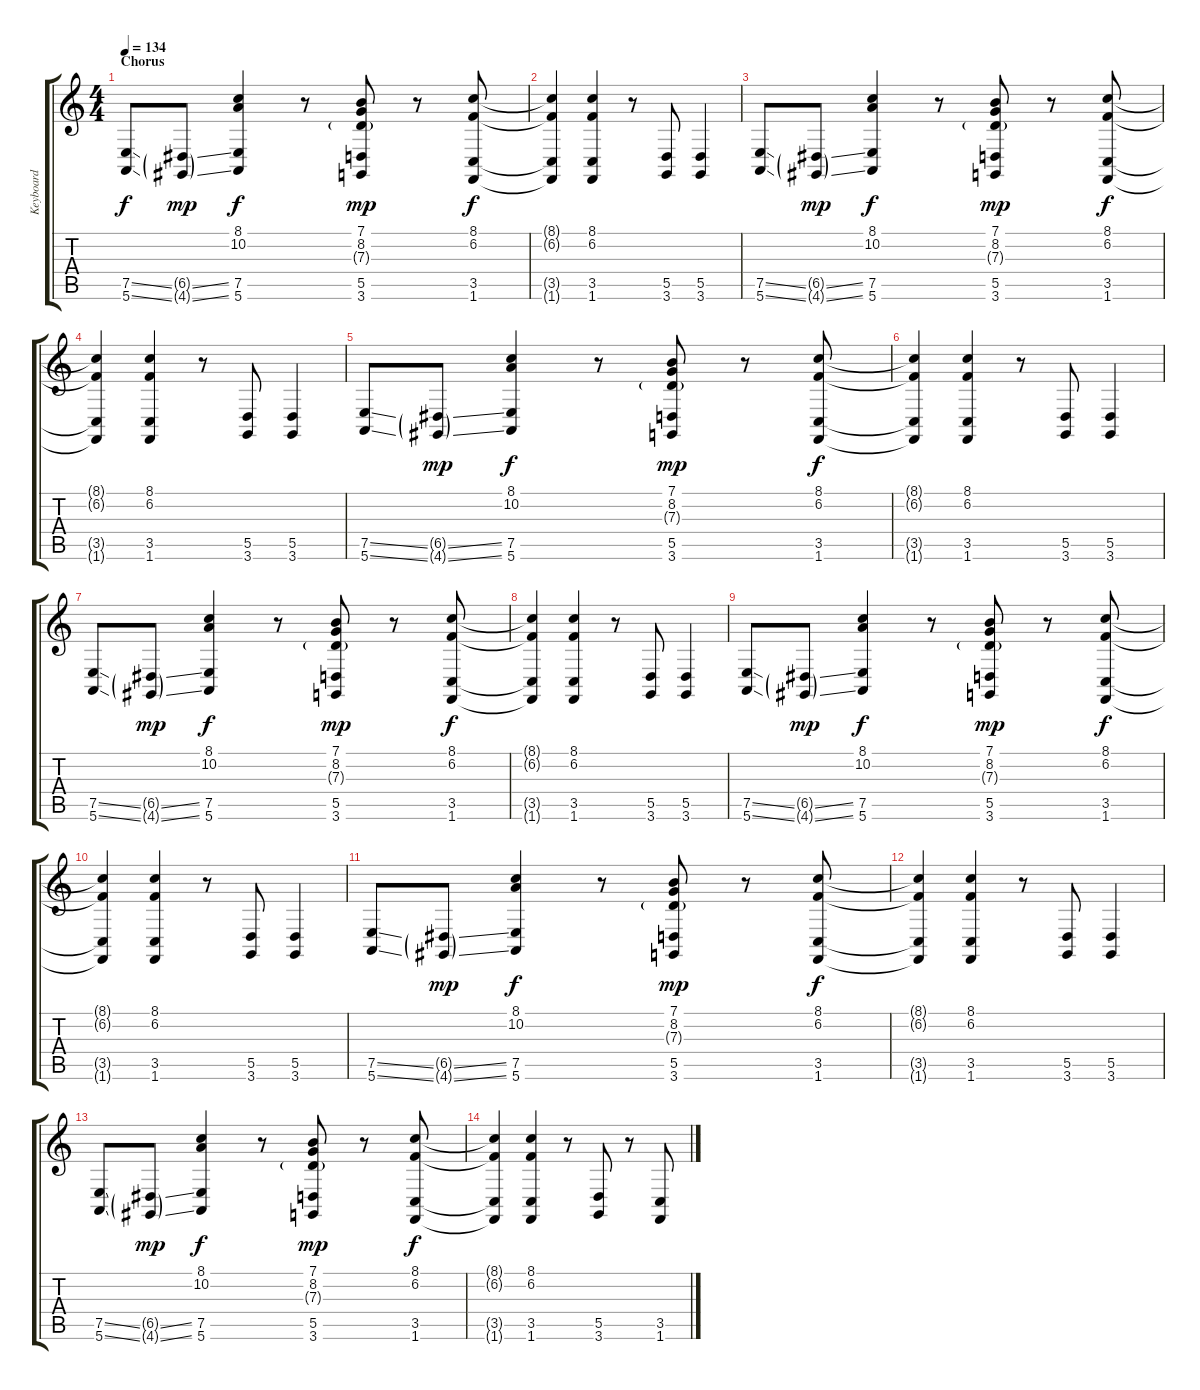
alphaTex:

\track ("Keyboard" "Keyboard") {instrument lead2sawtooth}
\staff {score tabs}
\tuning (E4 B3 G3 D3 A2 E2) {hide}
\ts (4 4)
\section ("" "Chorus")
\tempo 134
\clef g2
\ks c
(7.5{ss} 5.6{ss}).8{dy f volume 13} (6.5{ss g} 4.6{ss g}).8{dy mp} (8.1 10.2 7.5 5.6).4{dy f} r.8 (7.1 8.2 7.3{g} 5.5 3.6).8{dy mp} r.8 (8.1 6.2 3.5 1.6).8{dy f} |
(8.1{t} 6.2{t} 3.5{t} 1.6{t}).4 (8.1 6.2 3.5 1.6).4 r.8 (5.5 3.6).8 (5.5 3.6).4 |
(7.5{ss} 5.6{ss}).8{volume 13} (6.5{ss g} 4.6{ss g}).8{dy mp} (8.1 10.2 7.5 5.6).4{dy f} r.8 (7.1 8.2 7.3{g} 5.5 3.6).8{dy mp} r.8 (8.1 6.2 3.5 1.6).8{dy f} |
(8.1{t} 6.2{t} 3.5{t} 1.6{t}).4 (8.1 6.2 3.5 1.6).4 r.8 (5.5 3.6).8 (5.5 3.6).4 |
(7.5{ss} 5.6{ss}).8{volume 13} (6.5{ss g} 4.6{ss g}).8{dy mp} (8.1 10.2 7.5 5.6).4{dy f} r.8 (7.1 8.2 7.3{g} 5.5 3.6).8{dy mp} r.8 (8.1 6.2 3.5 1.6).8{dy f} |
(8.1{t} 6.2{t} 3.5{t} 1.6{t}).4 (8.1 6.2 3.5 1.6).4 r.8 (5.5 3.6).8 (5.5 3.6).4 |
(7.5{ss} 5.6{ss}).8{volume 13} (6.5{ss g} 4.6{ss g}).8{dy mp} (8.1 10.2 7.5 5.6).4{dy f} r.8 (7.1 8.2 7.3{g} 5.5 3.6).8{dy mp} r.8 (8.1 6.2 3.5 1.6).8{dy f} |
(8.1{t} 6.2{t} 3.5{t} 1.6{t}).4 (8.1 6.2 3.5 1.6).4 r.8 (5.5 3.6).8 (5.5 3.6).4 |
(7.5{ss} 5.6{ss}).8{volume 13} (6.5{ss g} 4.6{ss g}).8{dy mp} (8.1 10.2 7.5 5.6).4{dy f} r.8 (7.1 8.2 7.3{g} 5.5 3.6).8{dy mp} r.8 (8.1 6.2 3.5 1.6).8{dy f} |
(8.1{t} 6.2{t} 3.5{t} 1.6{t}).4 (8.1 6.2 3.5 1.6).4 r.8 (5.5 3.6).8 (5.5 3.6).4 |
(7.5{ss} 5.6{ss}).8{volume 13} (6.5{ss g} 4.6{ss g}).8{dy mp} (8.1 10.2 7.5 5.6).4{dy f} r.8 (7.1 8.2 7.3{g} 5.5 3.6).8{dy mp} r.8 (8.1 6.2 3.5 1.6).8{dy f} |
(8.1{t} 6.2{t} 3.5{t} 1.6{t}).4 (8.1 6.2 3.5 1.6).4 r.8 (5.5 3.6).8 (5.5 3.6).4 |
(7.5{ss} 5.6{ss}).8{volume 13} (6.5{ss g} 4.6{ss g}).8{dy mp} (8.1 10.2 7.5 5.6).4{dy f} r.8 (7.1 8.2 7.3{g} 5.5 3.6).8{dy mp} r.8 (8.1 6.2 3.5 1.6).8{dy f} |
(8.1{t} 6.2{t} 3.5{t} 1.6{t}).4 (8.1 6.2 3.5 1.6).4 r.8 (5.5 3.6).8 r.8 (3.5 1.6).8
